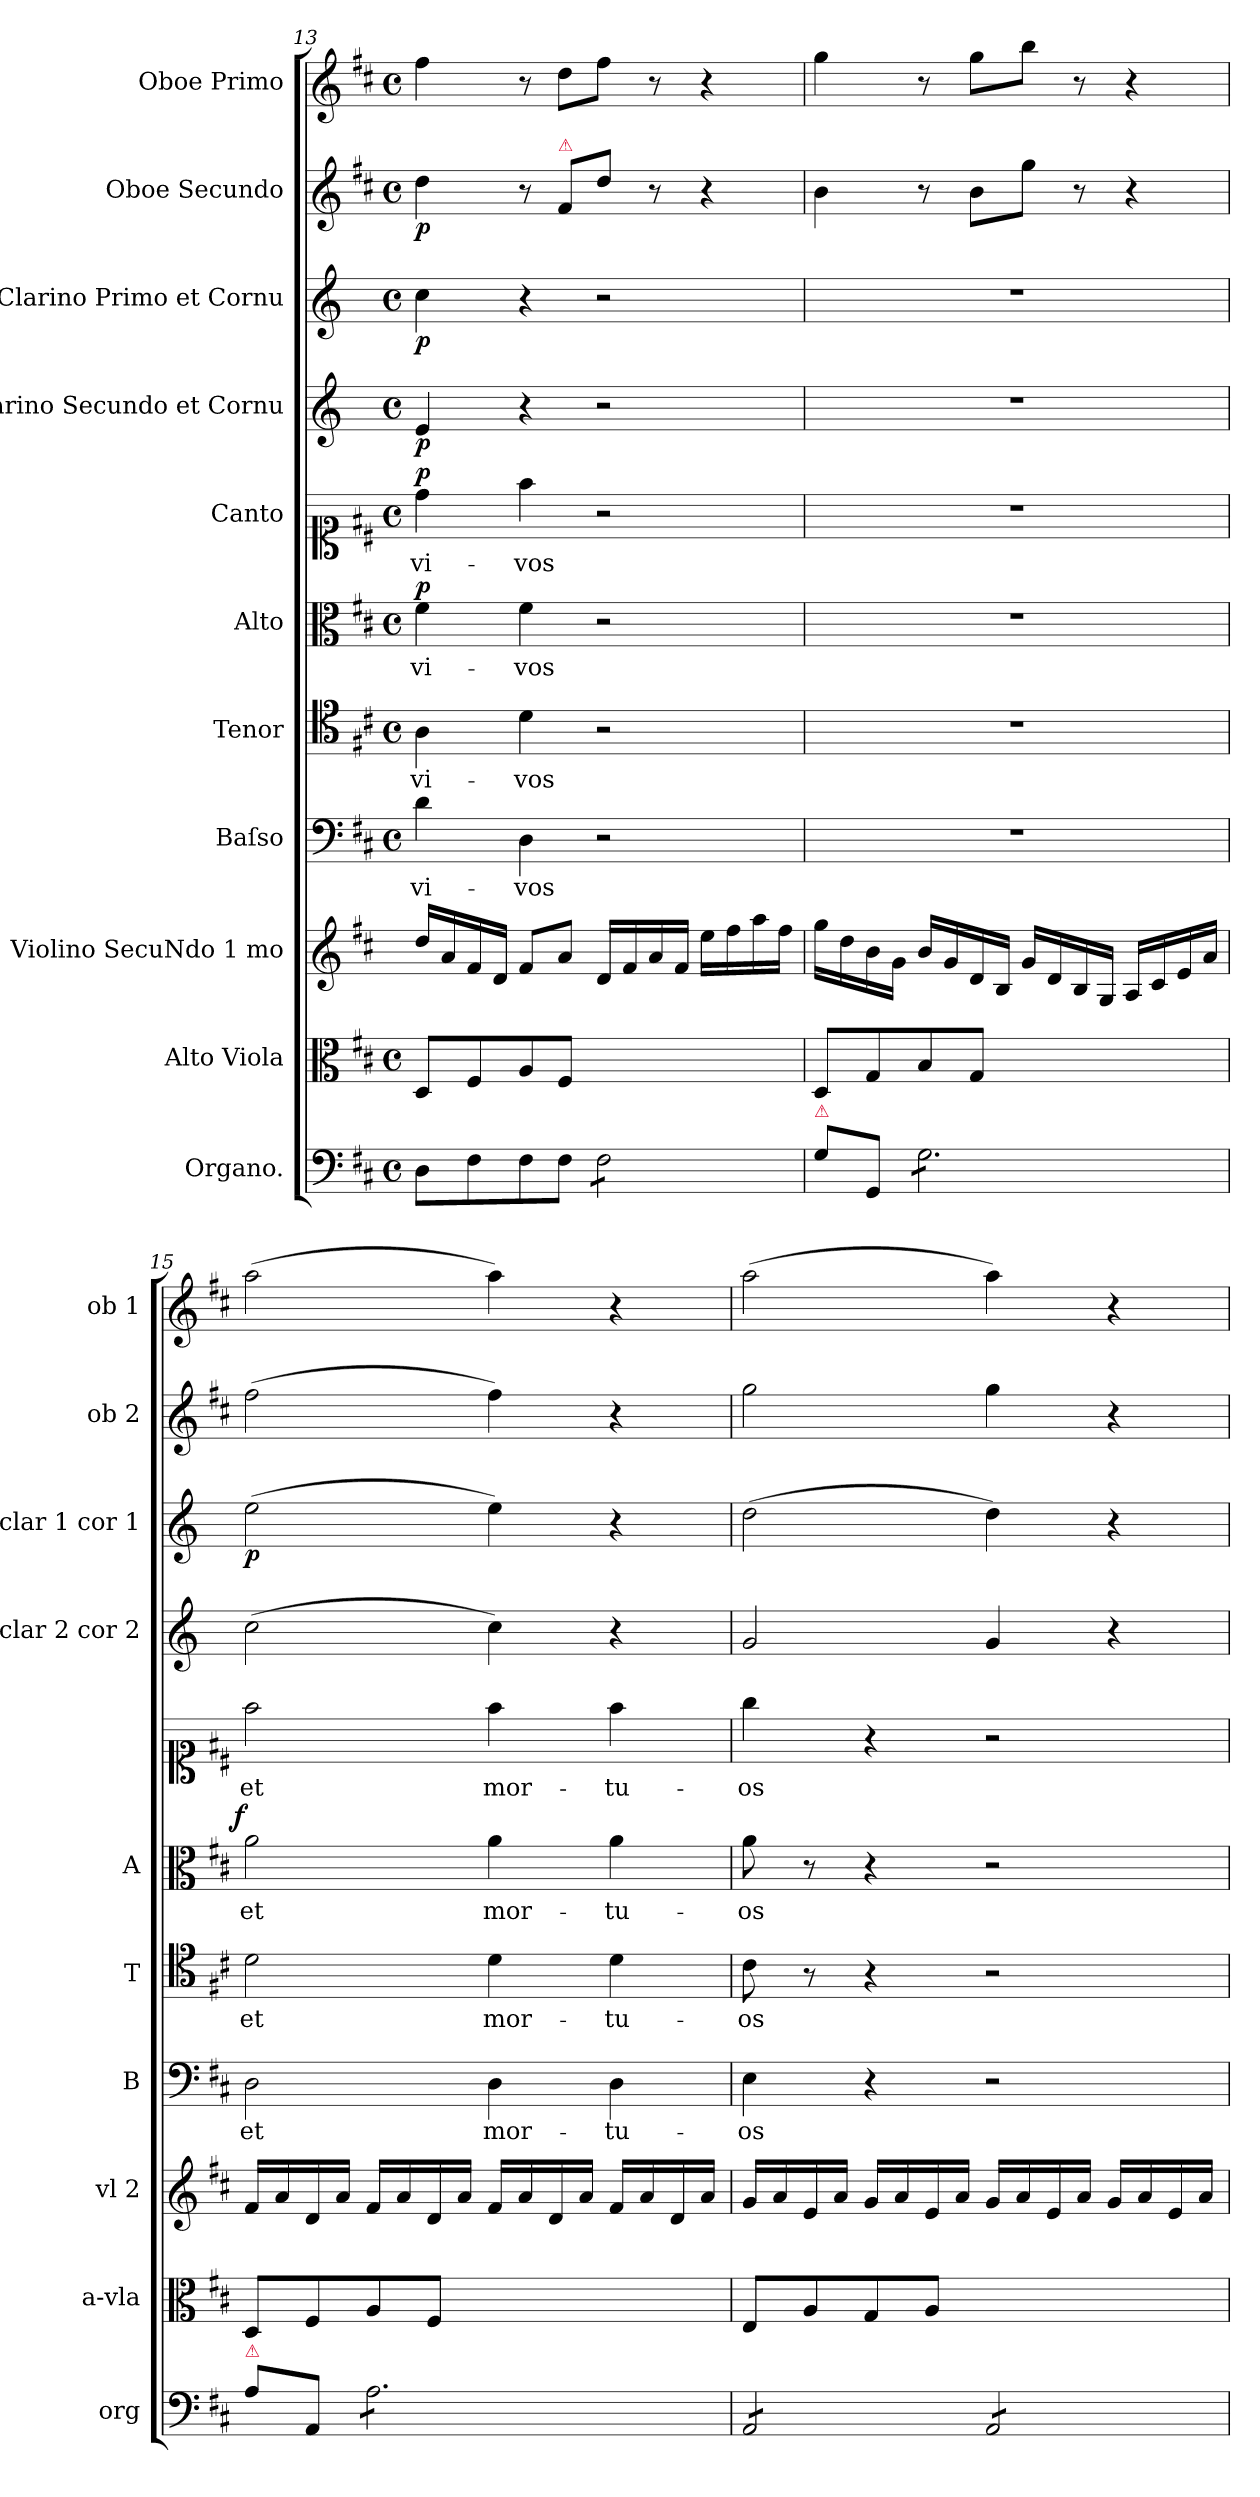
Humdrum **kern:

**kern	**kern	**kern	**kern	**text	**kern	**text	**kern	**text	**dynam	**kern	**text	**dynam	**kern	**dynam	**kern	**dynam	**kern	**dynam	**kern	**dynam
*part11	*part10	*part9	*part8	*part8	*part7	*part7	*part6	*part6	*part6	*part5	*part5	*part5	*part4	*part4	*part3	*part3	*part2	*part2	*part1	*part1
*staff11	*staff10	*staff9	*staff8	*staff8	*staff7	*staff7	*staff6	*staff6	*staff6	*staff5	*staff5	*staff5	*staff4	*staff4	*staff3	*staff3	*staff2	*staff2	*staff1	*staff1
*I"Organo.	*I"Alto Viola	*I"Violino SecuNdo 1 mo	*I"Baſso	*	*I"Tenor	*	*I"Alto	*	*	*I"Canto	*	*	*I"Clarino Secundo et Cornu	*	*I"Clarino Primo et Cornu	*	*I"Oboe Secundo	*	*I"Oboe Primo	*
*I'org	*I'a-vla	*I'vl 2	*I'B	*	*I'T	*	*I'A	*	*	*	*	*	*I'clar 2 cor 2	*	*I'clar 1 cor 1	*	*I'ob 2	*	*I'ob 1	*
*clefF4	*clefC3	*clefG2	*clefF4	*	*clefC4	*	*clefC3	*	*	*clefC1	*	*	*clefG2	*	*clefG2	*	*clefG2	*	*clefG2	*
*	*	*	*	*	*	*	*	*	*	*	*	*	*ITrd6c10	*	*ITrd6c10	*	*	*	*	*
*k[f#c#]	*k[f#c#]	*k[f#c#]	*k[f#c#]	*	*k[f#c#]	*	*k[f#c#]	*	*	*k[f#c#]	*	*	*k[f#c#]	*	*k[f#c#]	*	*k[f#c#]	*	*k[f#c#]	*
*D:	*D:	*D:	*D:	*	*D:	*	*D:	*	*	*D:	*	*	*D:	*	*D:	*	*D:	*	*D:	*
*M4/4	*M4/4	*	*M4/4	*	*M4/4	*	*M4/4	*	*	*M4/4	*	*	*M4/4	*	*M4/4	*	*M4/4	*	*M4/4	*
*met(c)	*met(c)	*	*met(c)	*	*met(c)	*	*met(c)	*	*	*met(c)	*	*	*met(c)	*	*met(c)	*	*met(c)	*	*met(c)	*
=13	=13	=13	=13	=13	=13	=13	=13	=13	=13	=13	=13	=13	=13	=13	=13	=13	=13	=13	=13	=13
!	!	!	!	!	!	!	!	!	!LO:DY:a	!	!	!LO:DY:a	!	!	!	!	!	!	!	!
8D\L	8D/L	16dd/LL	4d\	vi-	4A\	vi-	4f#\	vi-	p	4dd\	vi-	p	4F#/	p.	4d\	p.	4dd\	p	4ff#\	po
.	.	16a/	.	.	.	.	.	.	.	.	.	.	.	.	.	.	.	.	.	.
8F#\	8F#/	16f#/	.	.	.	.	.	.	.	.	.	.	.	.	.	.	.	.	.	.
.	.	16d/JJ	.	.	.	.	.	.	.	.	.	.	.	.	.	.	.	.	.	.
8F#\	8A/	8f#/L	4D\	-vos	4d\	-vos	4f#\	-vos	.	4ff#\	-vos	.	4r	.	4r	.	8r	.	8r	.
!	!	!	!	!	!	!	!	!	!	!	!	!	!	!	!	!	!LO:TX:a:color=crimson:t=⚠	!	!	!
8F#\J	8F#/J	8a/J	.	.	.	.	.	.	.	.	.	.	.	.	.	.	8f#/L	.	8dd\L	.
*tremolo	*	*	*	*	*	*	*	*	*	*	*	*	*	*	*	*	*	*	*	*
8F#\L	8D/Lyy	16d/LL	2r	.	2r	.	2r	.	.	2r	.	.	2r	.	2r	.	8dd\J	.	8ff#\J	.
.	.	16f#/	.	.	.	.	.	.	.	.	.	.	.	.	.	.	.	.	.	.
8F#\	8F#/yy	16a/	.	.	.	.	.	.	.	.	.	.	.	.	.	.	8r	.	8r	.
.	.	16f#/JJ	.	.	.	.	.	.	.	.	.	.	.	.	.	.	.	.	.	.
8F#\	8A/yy	16ee\LL	.	.	.	.	.	.	.	.	.	.	.	.	.	.	4r	.	4r	.
.	.	16ff#\	.	.	.	.	.	.	.	.	.	.	.	.	.	.	.	.	.	.
8F#\J	8F#/Jyy	16aa\	.	.	.	.	.	.	.	.	.	.	.	.	.	.	.	.	.	.
*Xtremolo	*	*	*	*	*	*	*	*	*	*	*	*	*	*	*	*	*	*	*	*
.	.	16ff#\JJ	.	.	.	.	.	.	.	.	.	.	.	.	.	.	.	.	.	.
=14	=14	=14	=14	=14	=14	=14	=14	=14	=14	=14	=14	=14	=14	=14	=14	=14	=14	=14	=14	=14
!LO:TX:a:color=crimson:t=⚠	!	!	!	!	!	!	!	!	!	!	!	!	!	!	!	!	!	!	!	!
8G\L	8D/L	16gg\LL	1r	.	1r	.	1r	.	.	1r	.	.	1r	.	1r	.	4b\	.	4gg\	.
.	.	16dd\	.	.	.	.	.	.	.	.	.	.	.	.	.	.	.	.	.	.
8GG/J	8G/	16b\	.	.	.	.	.	.	.	.	.	.	.	.	.	.	.	.	.	.
.	.	16g\JJ	.	.	.	.	.	.	.	.	.	.	.	.	.	.	.	.	.	.
*tremolo	*	*	*	*	*	*	*	*	*	*	*	*	*	*	*	*	*	*	*	*
8G\L	8B/	16b/LL	.	.	.	.	.	.	.	.	.	.	.	.	.	.	8r	po	8r	.
.	.	16g/	.	.	.	.	.	.	.	.	.	.	.	.	.	.	.	.	.	.
8G\	8G/J	16d/	.	.	.	.	.	.	.	.	.	.	.	.	.	.	8b\L	.	8gg\L	po.
.	.	16B/JJ	.	.	.	.	.	.	.	.	.	.	.	.	.	.	.	.	.	.
8G\	8D/Lyy	16g/LL	.	.	.	.	.	.	.	.	.	.	.	.	.	.	8gg\J	.	8bb\J	.
.	.	16d/	.	.	.	.	.	.	.	.	.	.	.	.	.	.	.	.	.	.
8G\	8G/yy	16B/	.	.	.	.	.	.	.	.	.	.	.	.	.	.	8r	.	8r	.
.	.	16G/JJ	.	.	.	.	.	.	.	.	.	.	.	.	.	.	.	.	.	.
8G\	8B/yy	16A/LL	.	.	.	.	.	.	.	.	.	.	.	.	.	.	4r	.	4r	.
.	.	16c#/	.	.	.	.	.	.	.	.	.	.	.	.	.	.	.	.	.	.
8G\J	8G/Jyy	16e/	.	.	.	.	.	.	.	.	.	.	.	.	.	.	.	.	.	.
*Xtremolo	*	*	*	*	*	*	*	*	*	*	*	*	*	*	*	*	*	*	*	*
.	.	16a/JJ	.	.	.	.	.	.	.	.	.	.	.	.	.	.	.	.	.	.
=15	=15	=15	=15	=15	=15	=15	=15	=15	=15	=15	=15	=15	=15	=15	=15	=15	=15	=15	=15	=15
!LO:TX:a:color=crimson:t=⚠	!	!	!	!	!	!	!	!	!	!	!	!	!	!	!	!	!	!	!	!
!	!	!	!	!	!	!	!	!	!LO:DY:a:rj	!	!	!	!	!	!	!	!	!	!	!
8A\L	8D/L	16f#/LL	2D\	et	2d\	et	2a\	et	f	2ff#\	et	.	(2d\	po	(2f#\	p.	(2ff#\	.	(2aa\	.
.	.	16a/	.	.	.	.	.	.	.	.	.	.	.	.	.	.	.	.	.	.
8AA/J	8F#/	16d/	.	.	.	.	.	.	.	.	.	.	.	.	.	.	.	.	.	.
.	.	16a/JJ	.	.	.	.	.	.	.	.	.	.	.	.	.	.	.	.	.	.
*tremolo	*	*	*	*	*	*	*	*	*	*	*	*	*	*	*	*	*	*	*	*
8A\L	8A/	16f#/LL	.	.	.	.	.	.	.	.	.	.	.	.	.	.	.	.	.	.
.	.	16a/	.	.	.	.	.	.	.	.	.	.	.	.	.	.	.	.	.	.
8A\	8F#/J	16d/	.	.	.	.	.	.	.	.	.	.	.	.	.	.	.	.	.	.
.	.	16a/JJ	.	.	.	.	.	.	.	.	.	.	.	.	.	.	.	.	.	.
8A\	8D/Lyy	16f#/LL	4D\	mor-	4d\	mor-	4a\	mor-	.	4ff#\	mor-	.	4d\)	.	4f#\)	.	4ff#\)	.	4aa\)	.
.	.	16a/	.	.	.	.	.	.	.	.	.	.	.	.	.	.	.	.	.	.
8A\	8F#/yy	16d/	.	.	.	.	.	.	.	.	.	.	.	.	.	.	.	.	.	.
.	.	16a/JJ	.	.	.	.	.	.	.	.	.	.	.	.	.	.	.	.	.	.
8A\	8A/yy	16f#/LL	4D\	-tu-	4d\	-tu-	4a\	-tu-	.	4ff#\	-tu-	.	4r	.	4r	.	4r	.	4r	.
.	.	16a/	.	.	.	.	.	.	.	.	.	.	.	.	.	.	.	.	.	.
8A\J	8F#/Jyy	16d/	.	.	.	.	.	.	.	.	.	.	.	.	.	.	.	.	.	.
.	.	16a/JJ	.	.	.	.	.	.	.	.	.	.	.	.	.	.	.	.	.	.
=16	=16	=16	=16	=16	=16	=16	=16	=16	=16	=16	=16	=16	=16	=16	=16	=16	=16	=16	=16	=16
8AA/L	8E/L	16g/LL	4E\	-os	8c#\	-os	8a\	-os	.	4gg\	-os	.	2A/	.	(2e\	.	2gg\	.	(2aa\	.
.	.	16a/	.	.	.	.	.	.	.	.	.	.	.	.	.	.	.	.	.	.
8AA/	8A/	16e/	.	.	8r	.	8r	.	.	.	.	.	.	.	.	.	.	.	.	.
.	.	16a/JJ	.	.	.	.	.	.	.	.	.	.	.	.	.	.	.	.	.	.
8AA/	8G/	16g/LL	4r	.	4r	.	4r	.	.	4r	.	.	.	.	.	.	.	.	.	.
.	.	16a/	.	.	.	.	.	.	.	.	.	.	.	.	.	.	.	.	.	.
8AA/J	8A/J	16e/	.	.	.	.	.	.	.	.	.	.	.	.	.	.	.	.	.	.
.	.	16a/JJ	.	.	.	.	.	.	.	.	.	.	.	.	.	.	.	.	.	.
8AA/L	8E/Lyy	16g/LL	2r	.	2r	.	2r	.	.	2r	.	.	4A/	.	4e\)	.	4gg\	.	4aa\)	.
.	.	16a/	.	.	.	.	.	.	.	.	.	.	.	.	.	.	.	.	.	.
8AA/	8A/yy	16e/	.	.	.	.	.	.	.	.	.	.	.	.	.	.	.	.	.	.
.	.	16a/JJ	.	.	.	.	.	.	.	.	.	.	.	.	.	.	.	.	.	.
8AA/	8G/yy	16g/LL	.	.	.	.	.	.	.	.	.	.	4r	.	4r	.	4r	.	4r	.
.	.	16a/	.	.	.	.	.	.	.	.	.	.	.	.	.	.	.	.	.	.
8AA/J	8A/Jyy	16e/	.	.	.	.	.	.	.	.	.	.	.	.	.	.	.	.	.	.
*Xtremolo	*	*	*	*	*	*	*	*	*	*	*	*	*	*	*	*	*	*	*	*
.	.	16a/JJ	.	.	.	.	.	.	.	.	.	.	.	.	.	.	.	.	.	.
=	=	=	=	=	=	=	=	=	=	=	=	=	=	=	=	=	=	=	=	=
*-	*-	*-	*-	*-	*-	*-	*-	*-	*-	*-	*-	*-	*-	*-	*-	*-	*-	*-	*-	*-
